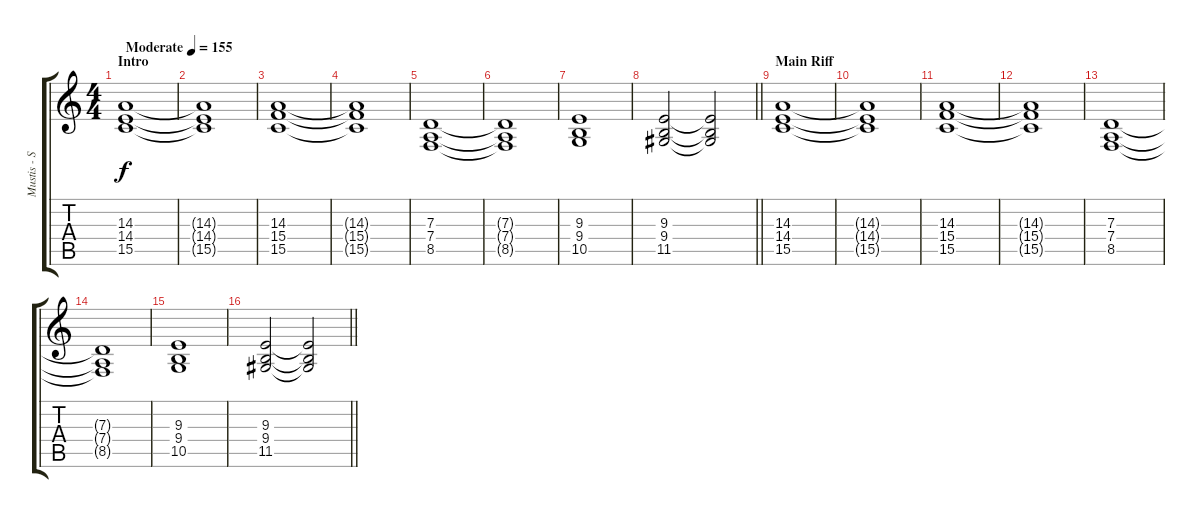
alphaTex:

\track ("Mustis - Strings" "Mustis - S") {instrument stringensemble1}
\staff {score tabs}
\tuning (E4 B3 G3 D3 A2 E2) {hide}
\ts (4 4)
\section ("" "Intro")
\tempo (155 "Moderate")
\clef g2
\ks c
(14.3 14.4 15.5).1{dy f instrument stringensemble1} |
(14.3{t} 14.4{t} 15.5{t}).1 |
(14.3 15.4 15.5).1 |
(14.3{t} 15.4{t} 15.5{t}).1 |
(7.3 7.4 8.5).1 |
(7.3{t} 7.4{t} 8.5{t}).1 |
(9.3 9.4 10.5).1 |
\barLineRight lightlight
(9.3 9.4 11.5).2 (9.3{t} 9.4{t} 11.5{t}).2 |
\section ("" "Main Riff")
(14.3 14.4 15.5).1 |
(14.3{t} 14.4{t} 15.5{t}).1 |
(14.3 15.4 15.5).1 |
(14.3{t} 15.4{t} 15.5{t}).1 |
(7.3 7.4 8.5).1 |
(7.3{t} 7.4{t} 8.5{t}).1 |
(9.3 9.4 10.5).1 |
\barLineRight lightlight
(9.3 9.4 11.5).2 (9.3{t} 9.4{t} 11.5{t}).2
